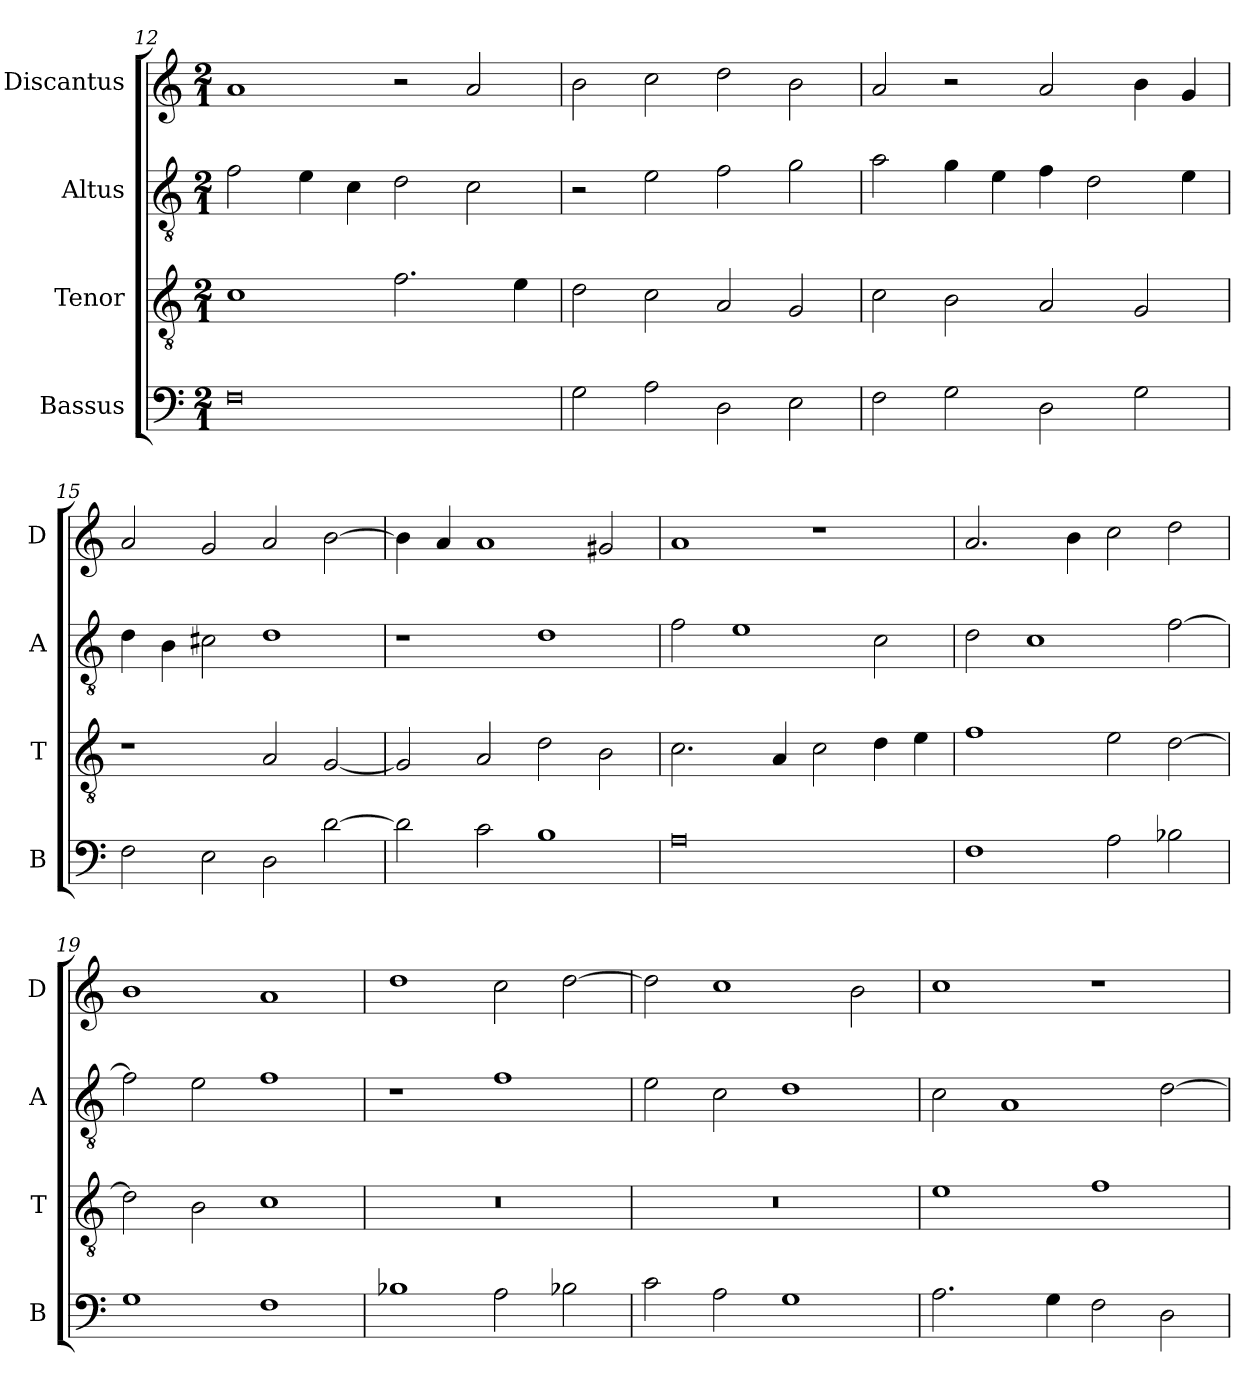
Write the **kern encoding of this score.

**kern	**kern	**kern	**kern
*part4	*part3	*part2	*part1
*staff4	*staff3	*staff2	*staff1
*I"Bassus	*I"Tenor	*I"Altus	*I"Discantus
*I'B	*I'T	*I'A	*I'D
*clefF4	*clefGv2	*clefGv2	*clefG2
*k[]	*k[]	*k[]	*k[]
*M2/1	*M2/1	*M2/1	*M2/1
=12	=12	=12	=12
0F	1c	2f\	1a
.	.	4e\	.
.	.	4c\	.
.	2.f\	2d\	2r
.	.	2c\	2a/
.	4e\	.	.
=13	=13	=13	=13
2G\	2d\	2r	2b\
2A\	2c\	2e\	2cc\
2D\	2A/	2f\	2dd\
2E\	2G/	2g\	2b\
=14	=14	=14	=14
2F\	2c\	2a\	2a/
2G\	2B\	4g\	2r
.	.	4e\	.
2D\	2A/	4f\	2a/
.	.	2d\	.
2G\	2G/	.	4b\
.	.	4e\	4g/
=15	=15	=15	=15
2F\	1r	4d\	2a/
.	.	4B\	.
2E\	.	2c#X\	2g/
2D\	2A/	1d	2a/
[2d\	[2G/	.	[2b\
=16	=16	=16	=16
2d\]	2G/]	1r	4b\]
.	.	.	4a/
2c\	2A/	.	1a
1B	2d\	1d	.
.	2B\	.	2g#X/
=17	=17	=17	=17
0A	2.c\	2f\	1a
.	.	1e	.
.	4A/	.	.
.	2c\	.	1r
.	4d\	2c\	.
.	4e\	.	.
=18	=18	=18	=18
1F	1f	2d\	2.a/
.	.	1c	.
.	.	.	4b\
2A\	2e\	.	2cc\
2B-X\	[2d\	[2f\	2dd\
=19	=19	=19	=19
1G	2d\]	2f\]	1b
.	2B\	2e\	.
1F	1c	1f	1a
=20	=20	=20	=20
1B-X	0r	1r	1dd
2A\	.	1f	2cc\
2B-X\	.	.	[2dd\
=21	=21	=21	=21
2c\	0r	2e\	2dd\]
2A\	.	2c\	1cc
1G	.	1d	.
.	.	.	2b\
=22	=22	=22	=22
2.A\	1e	2c\	1cc
.	.	1A	.
4G\	.	.	.
2F\	1f	.	1r
2D\	.	[2d\	.
=	=	=	=
*-	*-	*-	*-
